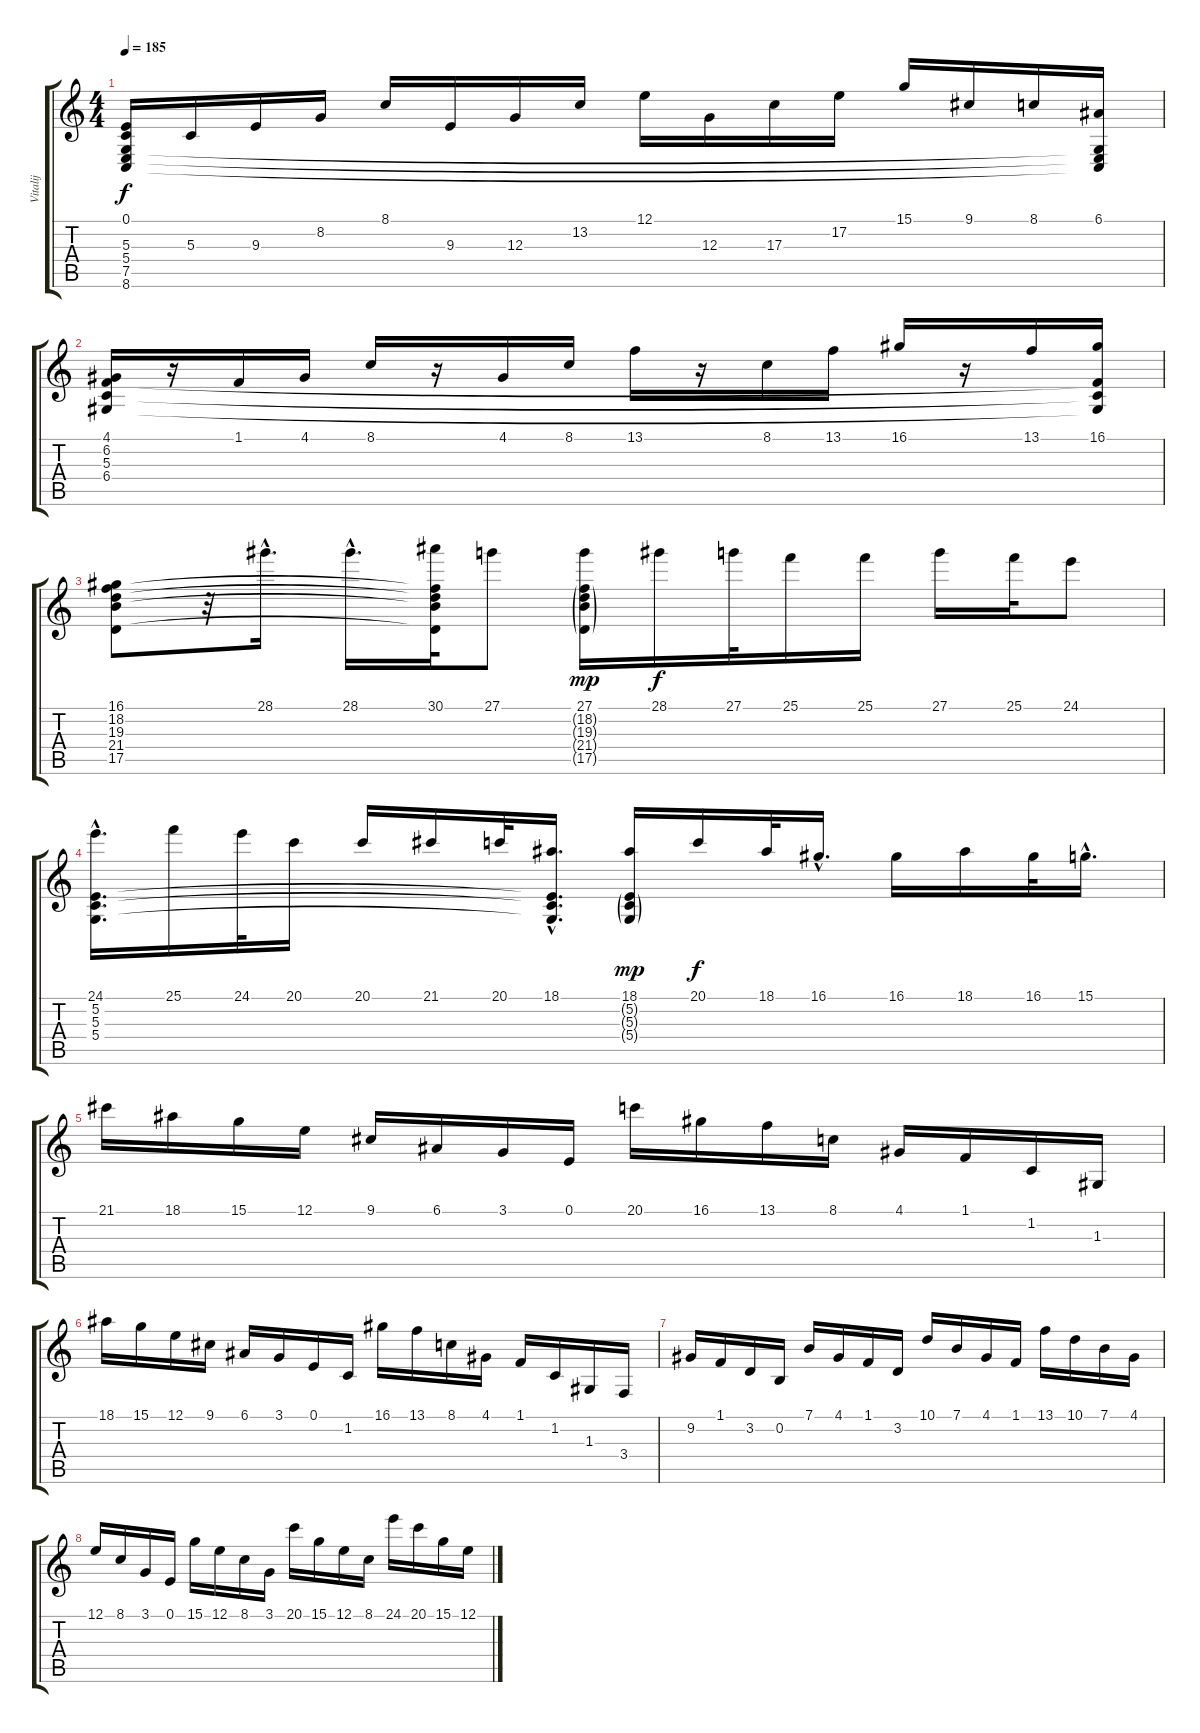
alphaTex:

\track ("Vitalij" "Vitalij") {instrument electricgrandpiano}
\staff {score tabs}
\tuning (E4 B3 G3 D3 A2 E2) {hide}
\ts (4 4)
\tempo 185
\clef g2
\ks c
(0.1 5.3 5.4 7.5 8.6).16{dy f} 5.3.16 9.3.16 8.2.16 8.1.16 9.3.16 12.3.16 13.2.16 12.1.16 12.3.16 17.3.16 17.2.16 15.1.16 9.1.16 8.1.16 (6.1 5.4{t} 7.5{t} 8.6{t}).16 |
(4.1 6.2 5.3 6.4).16 r.16 1.1.16 4.1.16 8.1.16 r.16 4.1.16 8.1.16 13.1.16 r.16 8.1.16 13.1.16 16.1.16 r.16 13.1.16 (16.1 6.2{t} 5.3{t} 6.4{t}).16 |
(16.1 18.2 19.3 21.4 17.5).8 r.32 28.1{hac}.16{d} 28.1{hac}.16{d} (30.1 18.2{t} 19.3{t} 21.4{t} 17.5{t}).32 27.1.8 (27.1 18.2{g} 19.3{g} 21.4{g} 17.5{g}).16{dy mp} 28.1.16{dy f} 27.1.32 25.1.16 25.1.16 27.1.16 25.1.32 24.1.8 |
(24.1{hac} 5.2{hac} 5.3{hac} 5.4{hac}).16{d} 25.1.16 24.1.32 20.1.16 20.1.16 21.1.16 20.1.32 (18.1{hac} 5.2{hac t} 5.3{hac t} 5.4{hac t}).16{d} (18.1 5.2{g} 5.3{g} 5.4{g}).16{dy mp} 20.1.16{dy f} 18.1.32 16.1{hac}.16{d} 16.1.16 18.1.16 16.1.32 15.1{hac}.16{d} |
21.1.16 18.1.16 15.1.16 12.1.16 9.1.16 6.1.16 3.1.16 0.1.16 20.1.16 16.1.16 13.1.16 8.1.16 4.1.16 1.1.16 1.2.16 1.3.16 |
18.1.16 15.1.16 12.1.16 9.1.16 6.1.16 3.1.16 0.1.16 1.2.16 16.1.16 13.1.16 8.1.16 4.1.16 1.1.16 1.2.16 1.3.16 3.4.16 |
9.2.16 1.1.16 3.2.16 0.2.16 7.1.16 4.1.16 1.1.16 3.2.16 10.1.16 7.1.16 4.1.16 1.1.16 13.1.16 10.1.16 7.1.16 4.1.16 |
12.1.16 8.1.16 3.1.16 0.1.16 15.1.16 12.1.16 8.1.16 3.1.16 20.1.16 15.1.16 12.1.16 8.1.16 24.1.16 20.1.16 15.1.16 12.1.16
